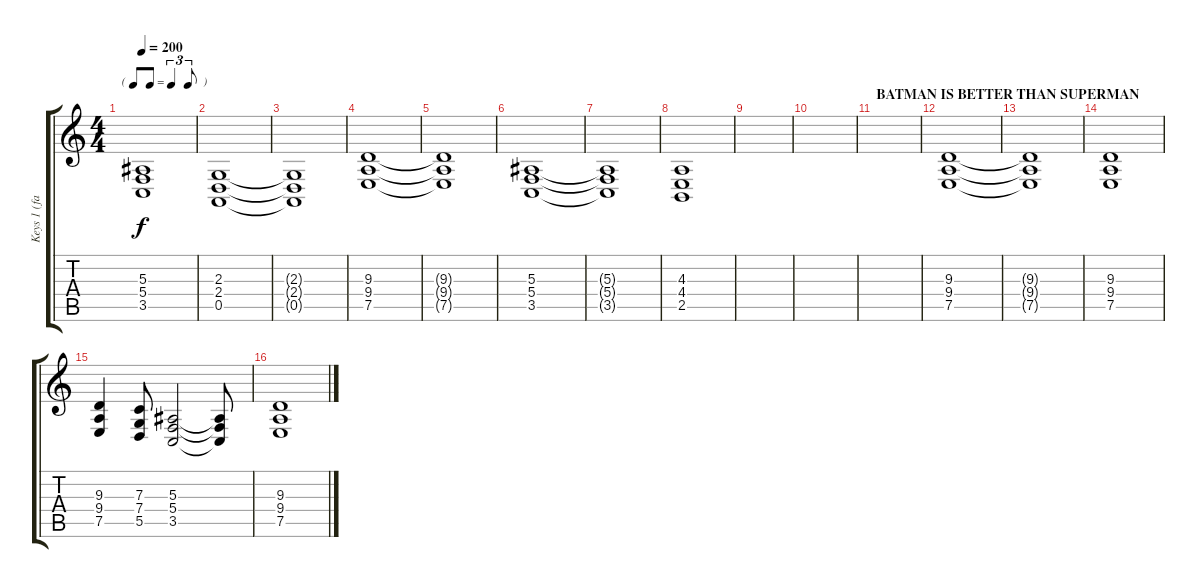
\track ("Keys 1 (faggot 1)" "Keys 1 (fa") {instrument stringensemble1}
\staff {score tabs}
\tuning (F4 C4 F3 C3 A2 F2) {hide}
\ts (4 4)
\tf triplet8th
\tempo 200
\clef g2
\ks c
(5.3{t} 5.4{t} 3.5{t}).1{dy f} |
(2.3 2.4 0.5).1 |
(2.3{t} 2.4{t} 0.5{t}).1 |
(9.3 9.4 7.5).1 |
(9.3{t} 9.4{t} 7.5{t}).1 |
(5.3 5.4 3.5).1 |
(5.3{t} 5.4{t} 3.5{t}).1 |
(4.3 4.4 2.5).1 |
|
|
\section ("" "BATMAN IS BETTER THAN SUPERMAN")
|
(9.3 9.4 7.5).1 |
(9.3{t} 9.4{t} 7.5{t}).1 |
(9.3 9.4 7.5).1 |
(9.3 9.4 7.5).4 (7.3 7.4 5.5).8 (5.3 5.4 3.5).2 (5.3{t} 5.4{t} 3.5{t}).8 |
(9.3 9.4 7.5).1
